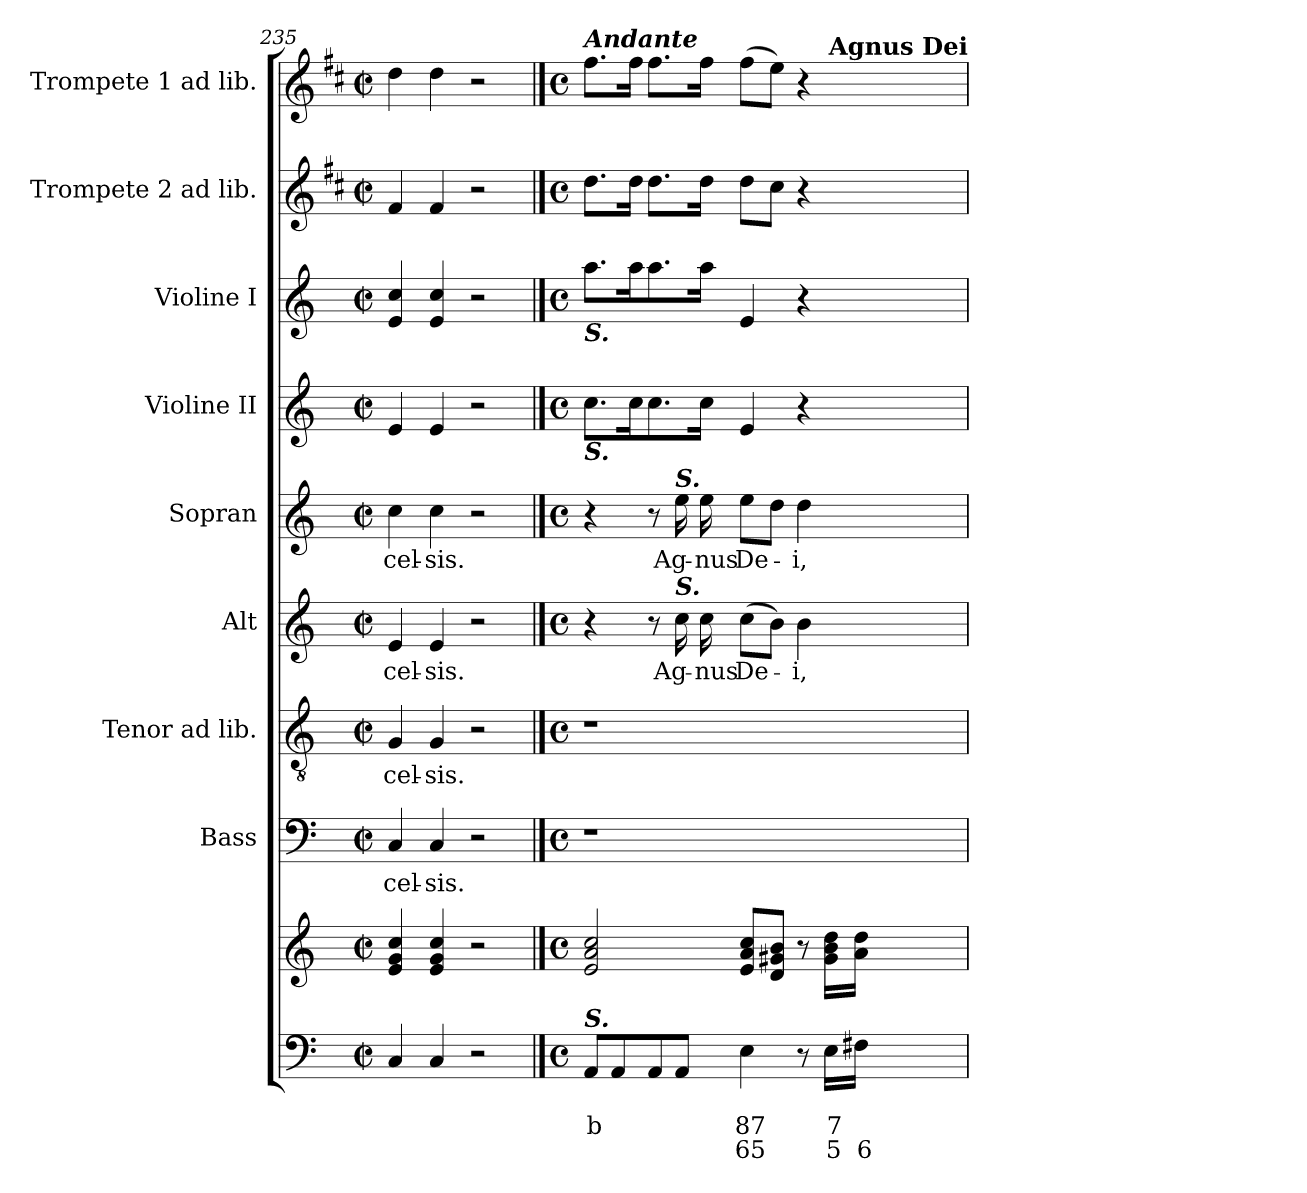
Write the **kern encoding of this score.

**kern	**text	**text	**text	**kern	**kern	**text	**kern	**text	**kern	**text	**kern	**text	**kern	**kern	**kern	**kern
*part9	*part9	*part9	*part9	*part9	*part8	*part8	*part7	*part7	*part6	*part6	*part5	*part5	*part4	*part3	*part2	*part1
*staff10	*staff10	*staff10	*staff10	*staff9	*staff8	*staff8	*staff7	*staff7	*staff6	*staff6	*staff5	*staff5	*staff4	*staff3	*staff2	*staff1
*	*	*	*	*	*I"Bass	*	*I"Tenor ad lib.	*	*I"Alt	*	*I"Sopran	*	*I"Violine II	*I"Violine I	*I"Trompete 2 ad lib.	*I"Trompete 1 ad lib.
*	*	*	*	*	*I'B.	*	*I'T.	*	*I'A.	*	*I'S.	*	*I'Vl. II	*I'Vl. I	*I'Trp. 2	*I'Trp. 1
*clefF4	*	*	*	*clefG2	*clefF4	*	*clefGv2	*	*clefG2	*	*clefG2	*	*clefG2	*clefG2	*clefG2	*clefG2
*	*	*	*	*	*	*	*	*	*	*	*	*	*	*	*ITrd1c2	*ITrd1c2
*k[]	*	*	*	*k[]	*k[]	*	*k[]	*	*k[]	*	*k[]	*	*k[]	*k[]	*k[]	*k[]
*C:	*	*	*	*C:	*C:	*	*C:	*	*C:	*	*C:	*	*C:	*C:	*C:	*C:
*M2/2	*	*	*	*M2/2	*M2/2	*	*M2/2	*	*M2/2	*	*M2/2	*	*M2/2	*M2/2	*M2/2	*M2/2
*met(c|)	*	*	*	*met(c|)	*met(c|)	*	*met(c|)	*	*met(c|)	*	*met(c|)	*	*met(c|)	*met(c|)	*met(c|)	*met(c|)
=235	=235	=235	=235	=235	=235	=235	=235	=235	=235	=235	=235	=235	=235	=235	=235	=235
!	!	!	!	!	!	!LO:LY:b	!	!LO:LY:b	!	!LO:LY:b	!	!LO:LY:b	!	!	!	!
4C/	.	.	.	4e/ 4g/ 4cc/	4C/	-cel-	4G/	-cel-	4e/	-cel-	4cc\	-cel-	4e/	4e/ 4cc/	4e/	4cc\
!	!	!	!	!	!	!LO:LY:b	!	!LO:LY:b	!	!LO:LY:b	!	!LO:LY:b	!	!	!	!
4C/	.	.	.	4e/ 4g/ 4cc/	4C/	-sis.	4G/	-sis.	4e/	-sis.	4cc\	-sis.	4e/	4e/ 4cc/	4e/	4cc\
2r	.	.	.	2r	2r	.	2r	.	2r	.	2r	.	2r	2r	2r	2r
!!LO:PB:g=z
==236	==236	==236	==236	==236	==236	==236	==236	==236	==236	==236	==236	==236	==236	==236	==236	==236
*M4/4	*	*	*	*M4/4	*M4/4	*	*M4/4	*	*M4/4	*	*M4/4	*	*M4/4	*M4/4	*M4/4	*M4/4
*met(c)	*	*	*	*met(c)	*met(c)	*	*met(c)	*	*met(c)	*	*met(c)	*	*met(c)	*met(c)	*met(c)	*met(c)
!	!	!	!	!	!	!	!	!	!	!	!	!	!	!	!	!LO:TX:a:Bi:t=Andante
!	!	!	!	!	!	!	!	!	!	!	!	!	!	!LO:TX:b:Bi:t=S.	!	!
!	!	!	!	!	!	!	!	!	!	!	!	!	!LO:TX:b:Bi:t=S.	!	!	!
!LO:TX:a:Bi:t=S.	!	!	!	!	!	!	!	!	!	!	!	!	!	!	!	!
!	!	!LO:LY:b	!	!	!	!	!	!	!	!	!	!	!	!	!	!
8AA/L	.	b	.	2e/ 2a/ 2cc/	1r	.	1r	.	4r	.	4r	.	8.cc\L	8.aa\L	8.cc\L	8.ee\L
!	!	!LO:LY:b	!	!	!	!	!	!	!	!	!	!	!	!	!	!
8AA/	.	_	.	.	.	.	.	.	.	.	.	.	.	.	.	.
.	.	.	.	.	.	.	.	.	.	.	.	.	16cc\k	16aa\k	16cc\Jk	16ee\Jk
8AA/	.	.	.	.	.	.	.	.	8r	.	8r	.	8.cc\	8.aa\	8.cc\L	8.ee\L
!	!	!	!	!	!	!	!	!	!	!	!LO:TX:a:Bi:t=S.	!	!	!	!	!
!	!	!	!	!	!	!	!	!	!LO:TX:a:Bi:t=S.	!	!	!	!	!	!	!
!	!	!	!	!	!	!	!	!	!	!LO:LY:b	!	!LO:LY:b	!	!	!	!
8AA/J	.	.	.	.	.	.	.	.	16cc\	Ag-	16ee\	Ag-	.	.	.	.
!	!	!	!	!	!	!	!	!	!	!LO:LY:b	!	!LO:LY:b	!	!	!	!
.	.	.	.	.	.	.	.	.	16cc\	-nus	16ee\	-nus	16cc\Jk	16aa\Jk	16cc\Jk	16ee\Jk
!	!	!LO:LY:b	!LO:LY:b	!	!	!	!	!	!	!LO:LY:b	!	!LO:LY:b	!	!	!	!
4E\	.	87	65	8e/ 8a/ 8cc/L	.	.	.	.	(>8cc\L	De-	8ee\L	De-	4e/	4e/	8cc\L	(>8ee\L
.	.	.	.	8d/ 8g#X/ 8b/J	.	.	.	.	8b\J)	.	8dd\J	.	.	.	8b\J	8dd\J)
!	!	!	!	!	!	!	!	!	!	!LO:LY:b	!	!LO:LY:b	!	!	!	!
8r	.	.	.	8r	.	.	.	.	4b\	-i,	4dd\	-i,	4r	4r	4r	4r
!	!	!LO:LY:b	!LO:LY:b	!	!	!	!	!	!	!	!	!	!	!	!	!
16E\LL	.	7	5	16g#\ 16b\ 16dd\LL	.	.	.	.	.	.	.	.	.	.	.	.
!	!	!	!LO:LY:b	!	!	!	!	!	!	!	!	!	!	!	!	!
16F#X\JJ	.	.	6	16a\ 16dd\JJ	.	.	.	.	.	.	.	.	.	.	.	.
1ryy	.	.	.	1ryy	1ryy	.	1ryy	.	1ryy	.	1ryy	.	1ryy	1ryy	1ryy	1ryy
!	!	!	!	!	!	!	!	!	!	!	!	!	!	!	!	!LO:TX:a:B:t=Agnus Dei
=	=	=	=	=	=	=	=	=	=	=	=	=	=	=	=	=
*-	*-	*-	*-	*-	*-	*-	*-	*-	*-	*-	*-	*-	*-	*-	*-	*-
